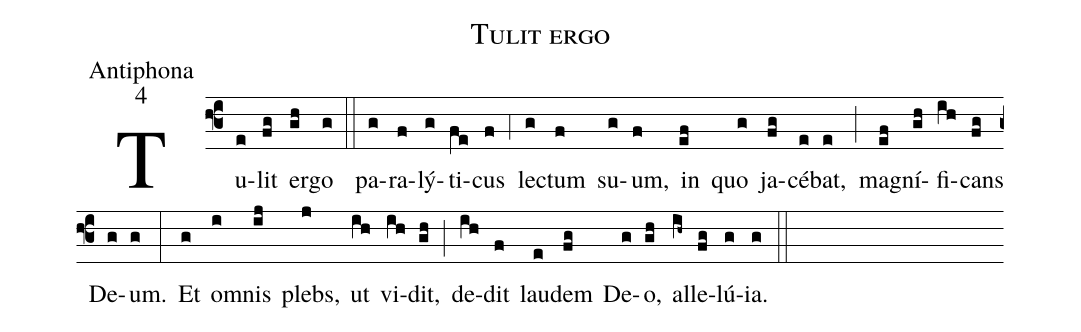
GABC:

name:Tulit ergo;
office-part:Antiphona;
mode:4;
%%
(f3) Tu(e)lit(fg) er(gh)go(g) (::) pa(g)ra(f)lý(g)ti(fe)cus(f) (;4) le(g)ctum(f) su(g)um,(f) in(ef) quo(g) ja(fg)cé(e)bat,(e) (;) ma(ef)gní(gh)fi(ih)cans(fg) De(g)um.(g) (:) Et(g) o(i)mnis(ij) plebs,(j) ut(ih) vi(ih)dit,(gh) (;) de(ih)dit(f) lau(e)dem(fg) De(g)o,(gh) al(ih~)le(fg)lú(g)ia.(g) (::)
